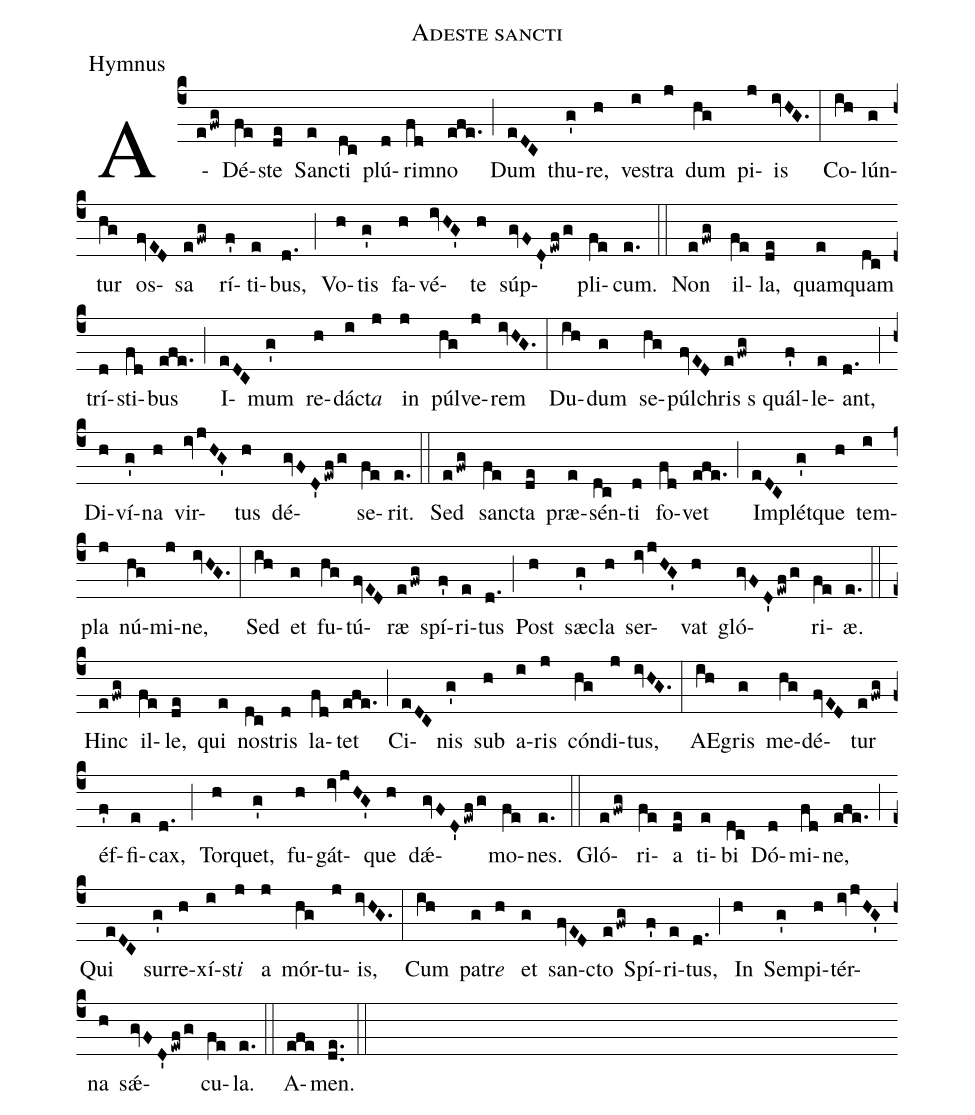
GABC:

name:Adeste sancti;
office-part:Hymnus;
%%
(c4)
A(efwg)Dé(fe)ste(de) San(e)cti(dc) plú(d)rim(fd)no(efe.) (;) Dum(eDC) thu(g')re,(h) ve(i)stra(j) dum(hg) pi(j)is(ivHG.) (:) Co(ih)lún(g)tur(hg) os(fvED)sa(efwg) rí(f')ti(e)bus,(d.) (;) Vo(h)tis(g') fa(h)vé(ivHG')te(h) súp(gvFD'ewfg)pli(fe)cum.(e.) (::)
Non(efwg) il(fe)la,(de) quam(e)quam(dc) trí(d)sti(fd)bus(efe.) (;) I(eDC)mum(g') re(h)dá(i)ct<i>a</i>(j) in(j) púl(hg)ve(j)rem(ivHG.) (:) Du(ih)dum(g) se(hg)púl(fvED)chris(efwg)  s()quál(f')le(e)ant,(d.) (;) Di(h)ví(g')na(h) vir(ivjHG')tus(h) dé(gvFD'ewfg)se(fe)rit.(e.) (::)

Sed(efwg) san(fe)cta(de) præ(e)sén(dc)ti(d) fo(fd)vet(efe.) (;) Im(eDC)plét(g')que(h) tem(i)pla(j) nú(hg)mi(j)ne,(ivHG.) (:) Sed(ih) et(g) fu(hg)tú(fvED)ræ(efwg) spí(f')ri(e)tus(d.) (;) Post(h) sæ(g')cla(h) ser(ivjHG')vat(h) gló(gvFD'ewfg)ri(fe)æ.(e.) (::)

Hinc(efwg) il(fe)le,(de) qui(e) no(dc)stris(d) la(fd)tet(efe.) (;) Ci(eDC)nis(g') sub(h) a(i)ris(j) cón(hg)di(j)tus,(ivHG.) (:) AE(ih)gris(g) me(hg)dé(fvED)tur(efwg) éf(f')fi(e)cax,(d.) (;) Tor(h)quet,(g') fu(h)gát(ivjHG')que(h) dǽ(gvFD'ewfg)mo(fe)nes.(e.) (::)

Gló(efwg)ri(fe)a(de) ti(e)bi(dc) Dó(d)mi(fd)ne,(efe.) (;) Qui(eDC) sur(g')re(h)xí(i)st<i>i</i>(j) a(j) mór(hg)tu(j)is,(ivHG.) (:) Cum(ih) pa(g)tr<i>e</i>(h) et(g) san(fvED)cto(efwg) Spí(f')ri(e)tus,(d.) (;) In(h) Sem(g')pi(h)tér(ivjHG')na(h) sǽ(gvFD'ewfg)cu(fe)la.(e.) (::) A(efe)men.(de..) (::)
